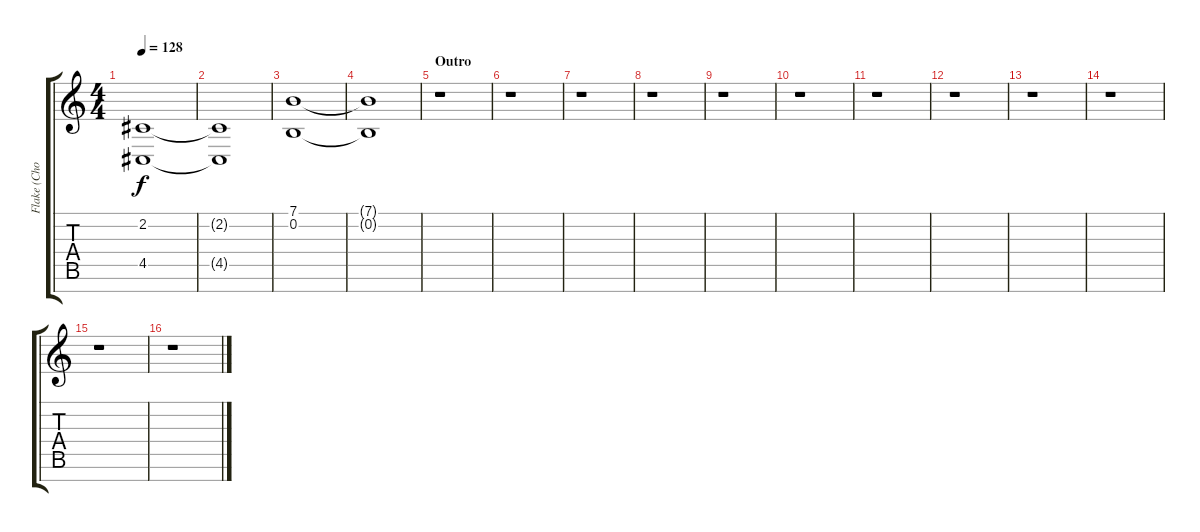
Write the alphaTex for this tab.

\track ("Flake (Choir)" "Flake (Cho") {instrument choiraahs}
\staff {score tabs}
\tuning (E4 B3 G3 D3 A2 E2 B1) {hide}
\ts (4 4)
\tempo 128
\clef g2
\ks c
(2.2 4.5).1{dy f} |
(2.2{t} 4.5{t}).1 |
(7.1 0.2).1 |
(7.1{t} 0.2{t}).1 |
\section ("" "Outro")
r.1 |
r.1 |
r.1 |
r.1 |
r.1 |
r.1 |
r.1 |
r.1 |
r.1 |
r.1 |
r.1 |
r.1
